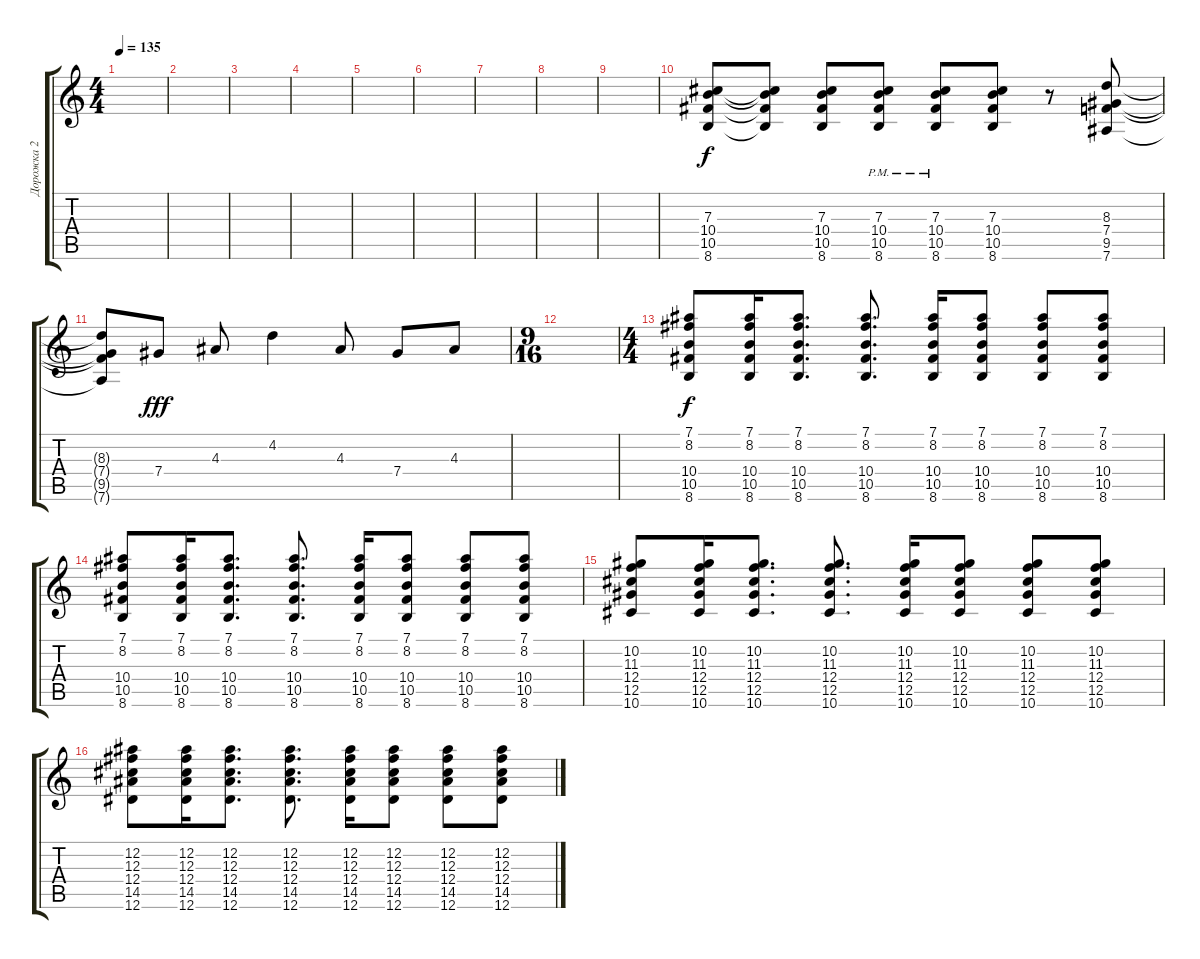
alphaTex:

\track ("Дорожка 2" "Дорожка 2") {instrument distortionguitar}
\staff {score tabs}
\tuning (Eb4 Bb3 Gb3 Db3 Ab2 Eb2) {hide}
\ts (4 4)
\tempo 135
\clef g2
\ks c
|
|
|
|
|
|
|
|
|
(7.3 10.4 10.5 8.6).8 (7.3{t} 10.4{t} 10.5{t} 8.6{t}).8 (7.3 10.4 10.5 8.6).8 (7.3{pm} 10.4{pm} 10.5{pm} 8.6{pm}).8 (7.3{pm} 10.4{pm} 10.5{pm} 8.6{pm}).8 (7.3 10.4 10.5 8.6).8 r.8 (8.3 7.4 9.5 7.6).8 |
(8.3{t} 7.4{t} 9.5{t} 7.6{t}).8 7.4.8{dy fff} 4.3.8 4.2.4 4.3.8 7.4.8 4.3.8 |
\ts (9 16)
|
\ts (4 4)
(7.1 8.2 10.4 10.5 8.6).8{dy f} (7.1 8.2 10.4 10.5 8.6).16 (7.1 8.2 10.4 10.5 8.6).8{d} (7.1 8.2 10.4 10.5 8.6).8{d} (7.1 8.2 10.4 10.5 8.6).16 (7.1 8.2 10.4 10.5 8.6).8 (7.1 8.2 10.4 10.5 8.6).8 (7.1 8.2 10.4 10.5 8.6).8 |
(7.1 8.2 10.4 10.5 8.6).8 (7.1 8.2 10.4 10.5 8.6).16 (7.1 8.2 10.4 10.5 8.6).8{d} (7.1 8.2 10.4 10.5 8.6).8{d} (7.1 8.2 10.4 10.5 8.6).16 (7.1 8.2 10.4 10.5 8.6).8 (7.1 8.2 10.4 10.5 8.6).8 (7.1 8.2 10.4 10.5 8.6).8 |
(10.2 11.3 12.4 12.5 10.6).8 (10.2 11.3 12.4 12.5 10.6).16 (10.2 11.3 12.4 12.5 10.6).8{d} (10.2 11.3 12.4 12.5 10.6).8{d} (10.2 11.3 12.4 12.5 10.6).16 (10.2 11.3 12.4 12.5 10.6).8 (10.2 11.3 12.4 12.5 10.6).8 (10.2 11.3 12.4 12.5 10.6).8 |
(12.2 12.3 12.4 14.5 12.6).8 (12.2 12.3 12.4 14.5 12.6).16 (12.2 12.3 12.4 14.5 12.6).8{d} (12.2 12.3 12.4 14.5 12.6).8{d} (12.2 12.3 12.4 14.5 12.6).16 (12.2 12.3 12.4 14.5 12.6).8 (12.2 12.3 12.4 14.5 12.6).8 (12.2 12.3 12.4 14.5 12.6).8
